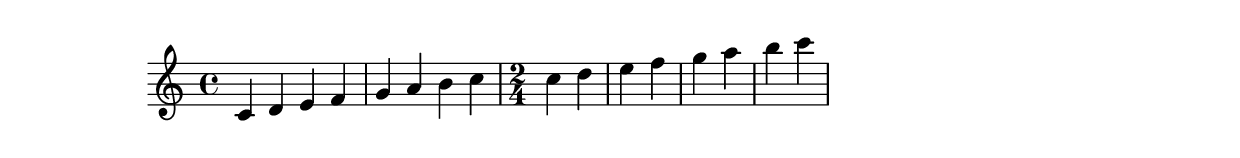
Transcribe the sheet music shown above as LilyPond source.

\relative c' {
  \time 4/4
  c4 d4 e4 f4 g4 a4 b4 c4
  
  \time 2/4
  c4 d4 e4 f4 g4 a4 b4 c4
}